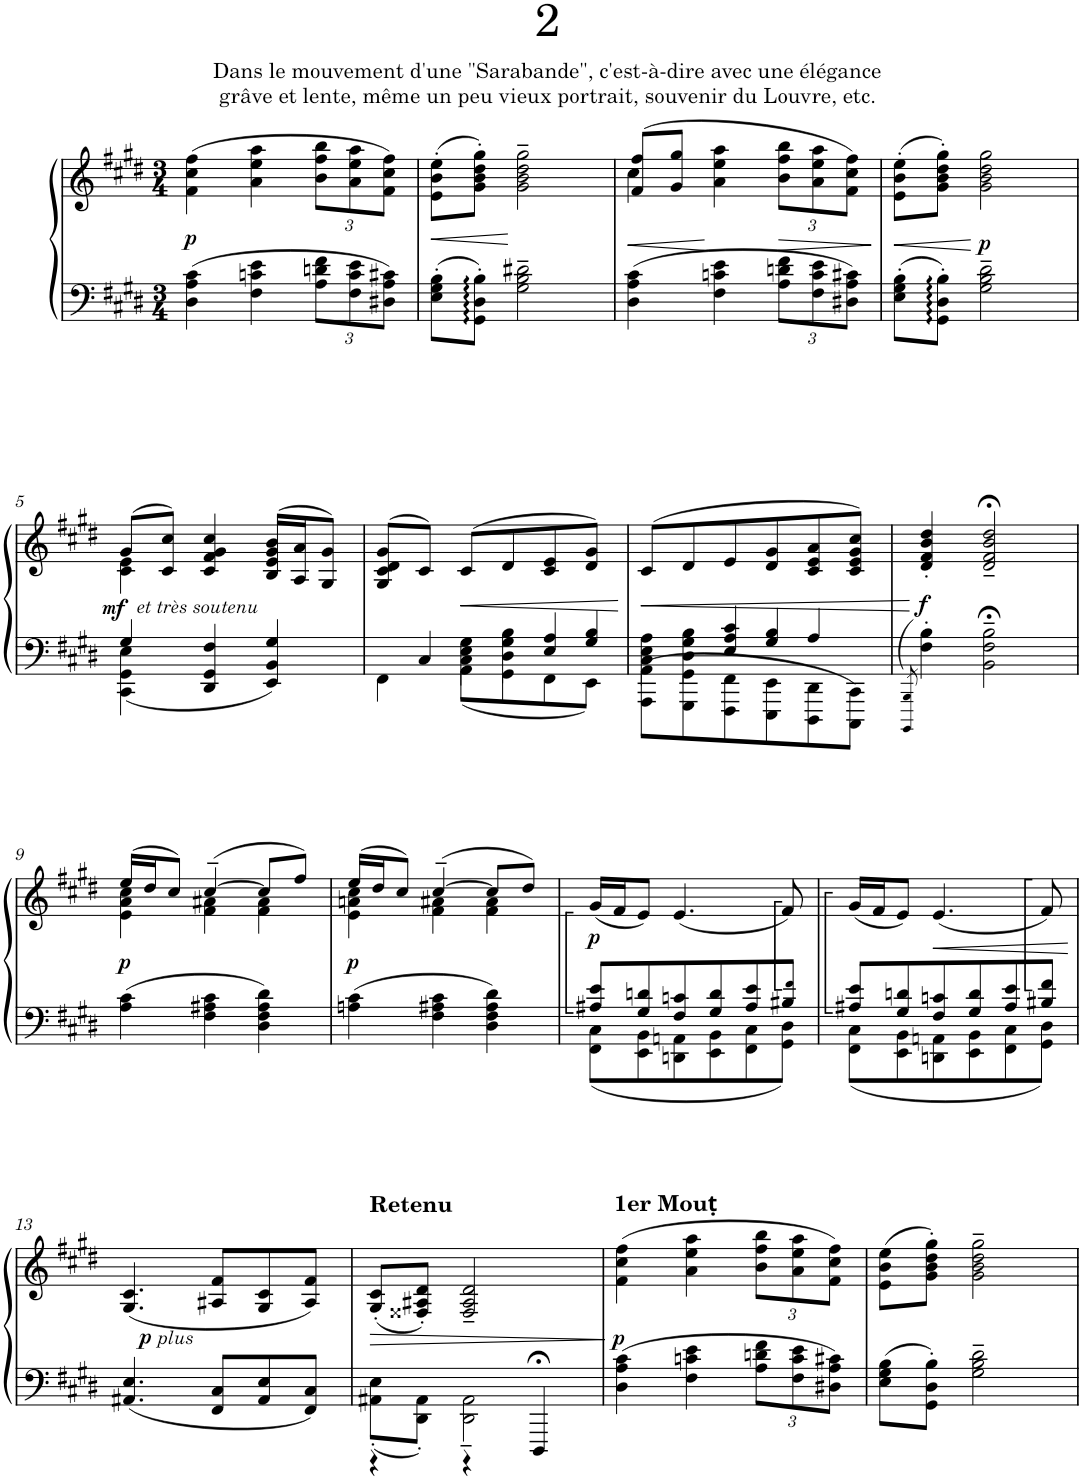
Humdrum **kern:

**kern	**kern	**dynam
*part1	*part1	*part1
*staff2	*staff1	*staff1/2
*I"Piano	*	*
*I'Pno.	*	*
*clefF4	*clefG2	*
*k[f#c#g#d#]	*k[f#c#g#d#]	*
*M3/4	*M3/4	*
=1	=1	=1
!	!	!LO:DY:b
4D#\ 4A\ 4c#\	(4f#\ 4cc#\ 4ff#\	p
4F#\ 4cn\ 4e\	4a\ 4ee\ 4aa\	.
*Xbrackettup	*Xbrackettup	*
12A\ 12dn\ 12f#\L	12b\ 12ff#\ 12bb\L	.
12F#\ 12c\ 12e\	12a\ 12ee\ 12aa\	.
12D#X\ 12A\ 12c#X\J	12f#\ 12cc#\ 12ff#\J)	.
=2	=2	=2
!	!	!LO:HP:b
8E\' 8G#\' 8B\'L	(8e\' 8b\' 8ee\'L	<
8GG#\' 8D#\' 8B\'J	8g#\' 8b\' 8dd#\' 8gg#\'J)	.
2G#\~ 2B\~ 2d#X\~	2g#\~ 2b\~ 2dd#\~ 2gg#\~	[
=3	=3	=3
!	!	!LO:HP:b
*	*^	*
4D#\ 4A\ 4c#\	(8f#/ 8ff#/L	4cc#\	<
.	8g#/ 8gg#/J	.	.
4F#\ 4cn\ 4e\	4a\ 4ee\ 4aa\	2ryy	[
!	!	!	!LO:HP:b
12A\ 12dn\ 12f#\L	12b\ 12ff#\ 12bb\L	.	>
12F#\ 12c\ 12e\	12a\ 12ee\ 12aa\	.	.
12D#X\ 12A\ 12c#X\J	12f#\ 12cc#\ 12ff#\J)	.	.
*	*v	*v	*
.	.	]
=4	=4	=4
!	!	!LO:HP:b
8E\' 8G#\' 8B\'L	(8e\' 8b\' 8ee\'L	<
8GG#\' 8D#\' 8B\'J	8g#\' 8b\' 8dd#\' 8gg#\'J)	.
!	!	!LO:DY:n=1:b
2G#\~ 2B\~ 2d#\~	2g#\ 2b\ 2dd#\ 2gg#\	[ p
!!LO:LB:g=z
=5	=5	=5
*^	*^	*
!	!	!	!	!LO:DY:b
4CC#\ 4GG#\ 4E\	4G#/	(>8g#/L	4c#\ 4e\	mf
!	!	!LO:TX:b:i:t=et très soutenu	!	!
.	.	8c#/ 8cc#/J)	.	.
4DD#/ 4GG#/ 4F#/	2ryy	4c#/ 4f#/ 4g#/ 4cc#/	2ryy	.
4EE/ 4BB/ 4G#/	.	(>16B/ 16e/ 16g#/ 16b/LL	.	.
.	.	16A/ 16a/J	.	.
.	.	8G#/ 8g#/J)	.	.
*	*	*v	*v	*
=6	=6	=6	=6
4FF#\	8ryy	(>8G#/ 8c#/ 8d#/ 8g#/L	.
.	8C#/	8c#/J)	.
!	!	!	!LO:HP:b
8AA\L	8C#\ 8E\ 8G#\L	(>8c#/L	<
8GG#\	8D#\ 8G#\ 8B\J	8d#/	.
8FF#\	8E/ 8A/L	8c#/ 8e/	.
8EE\J	8G#/ 8B/J	8d#/ 8g#/J)	.
*v	*v	*	*
.	.	[
=7	=7	=7
*^	*	*
!	!	!	!LO:HP:b
8AAA\ 8AA\L	8C#\ 8E\ 8A\L	(>8c#/L	<
8GGG#\ 8GG#\	8D#\ 8G#\ 8B\J	8d#/	.
8FFF#\ 8FF#\	8E/ 8A/ 8c#/L	8e/	.
8EEE\ 8EE\	8G#/ 8B/J	8d#/ 8g#/	.
8DDD#\ 8DD#\	8A/	8c#/ 8e/ 8a/	.
8CCC#\ 8CC#\J	8ryy	8c#/ 8e/ 8g#/ 8cc#/J)	.
*v	*v	*	*
.	.	[
=8	=8	=8
8qBBBB/ 8qBBB/	.	.
!	!	!LO:DY:b
4F#\' 4B\'	4d#/' 4f#/' 4b/' 4dd#/'	f
2BB\;<~ 2F#\;<~ 2B\;<~	2d#/;<~ 2f#/;<~ 2b/;<~ 2dd#/;<~	.
!!LO:LB:g=z
=9	=9	=9
*	*^	*
!	!	!	!LO:DY:b
4A\ 4c#\	(>16ee/LL	4e\ 4a\ 4cc#\	p
.	16dd#/J	.	.
.	8cc#/J)	.	.
4F#\ 4A#X\ 4c#\	(>[4cc#~>/	4f#\ 4a#X\	.
4D#\ 4F#\ 4A#\ 4d#\	8cc#/L]	4f#\ 4a#\	.
.	8ff#/J)	.	.
=10	=10	=10	=10
!	!	!	!LO:DY:b
4An\ 4c#\	(>16ee/LL	4e\ 4an\ 4cc#\	p
.	16dd#/J	.	.
.	8cc#/J)	.	.
4F#\ 4A#X\ 4c#\	(>[4cc#~>/	4f#\ 4a#X\	.
4D#\ 4F#\ 4A#\ 4d#\	8cc#/L]	4f#\ 4a#\	.
.	8dd#/J)	.	.
*	*v	*v	*
=11	=11	=11
*^	*	*
!	!	!	!LO:DY:b
8FF#\ 8C#\L	8A#X/ 8e/L	(16g#/LL	p
.	.	16f#/J	.
8EE\ 8BB\	8G#/ 8dn/	8e/J)	.
8DDn\ 8AAn\	8F#/ 8cn/	(4.e/	.
8EE\ 8BB\	8G#/ 8d/	.	.
8FF#\ 8C#\	8A#/ 8e/	.	.
8GG#\ 8D#\J	8B#X/ 8f#!/J	8f#/)	.
=12	=12	=12	=12
8FF#\ 8C#\L	8A#X/ 8e/L	(16g#/LL	.
.	.	16f#/J	.
8EE\ 8BB\	8G#/ 8dn/	8e/J)	.
!	!	!	!LO:HP:b
8DDn\ 8AAn\	8F#/ 8cn/	(4.e/	<
8EE\ 8BB\	8G#/ 8d/	.	.
8FF#\ 8C#\	8A#/ 8e/	.	.
8GG#\ 8D#\J	8B#X/ 8f#/J	8f#/)	.
*v	*v	*	*
.	.	[
!!LO:LB:g=z
=13	=13	=13
!	!LO:TX:b:i:t=plus	!
!	!	!LO:DY:b
4.AA#X/ 4.E/	(4.G#/ 4.c#/	p
8FF#/ 8C#/L	8A#X/ 8f#/L	.
8AA#/ 8E/	8G#/ 8c#/	.
8FF#/ 8C#/J	8A#/ 8f#/J)	.
=14	=14	=14
*^	*	*
!	!	!LO:TX:a:B:t=Retenu	!
!	!	!	!LO:HP:b
8AA#X\'< 8E\'<L	4r	(8G#/' 8c#/'L	>
8DD#\'< 8AA#\'<J	.	8F##X/' 8A#X/' 8d#/'J)	.
2DD#\~ 2AA#\~	4r	2F##/~ 2A#/~ 2d#/~	.
.	4DDD#;</	.	.
*v	*v	*	*
.	.	]
=15	=15	=15
!	!LO:TX:a:B:t=1er Mouṭ	!
!	!	!LO:DY:b
4D#\ 4A\ 4c#\	(4f#\ 4cc#\ 4ff#\	p
4F#\ 4cn\ 4e\	4a\ 4ee\ 4aa\	.
12A\ 12dn\ 12f#\L	12b\ 12ff#\ 12bb\L	.
12F#\ 12c\ 12e\	12a\ 12ee\ 12aa\	.
12D#X\ 12A\ 12c#X\J	12f#\ 12cc#\ 12ff#\J)	.
=16	=16	=16
8E\ 8G#\ 8B\L	(8e\ 8b\ 8ee\L	.
8GG#\' 8D#\' 8B\'J	8g#\' 8b\' 8dd#\' 8gg#\'J)	.
2G#\~ 2B\~ 2d#\~	2g#\~ 2b\~ 2dd#\~ 2gg#\~	.
=	=	=
*-	*-	*-
